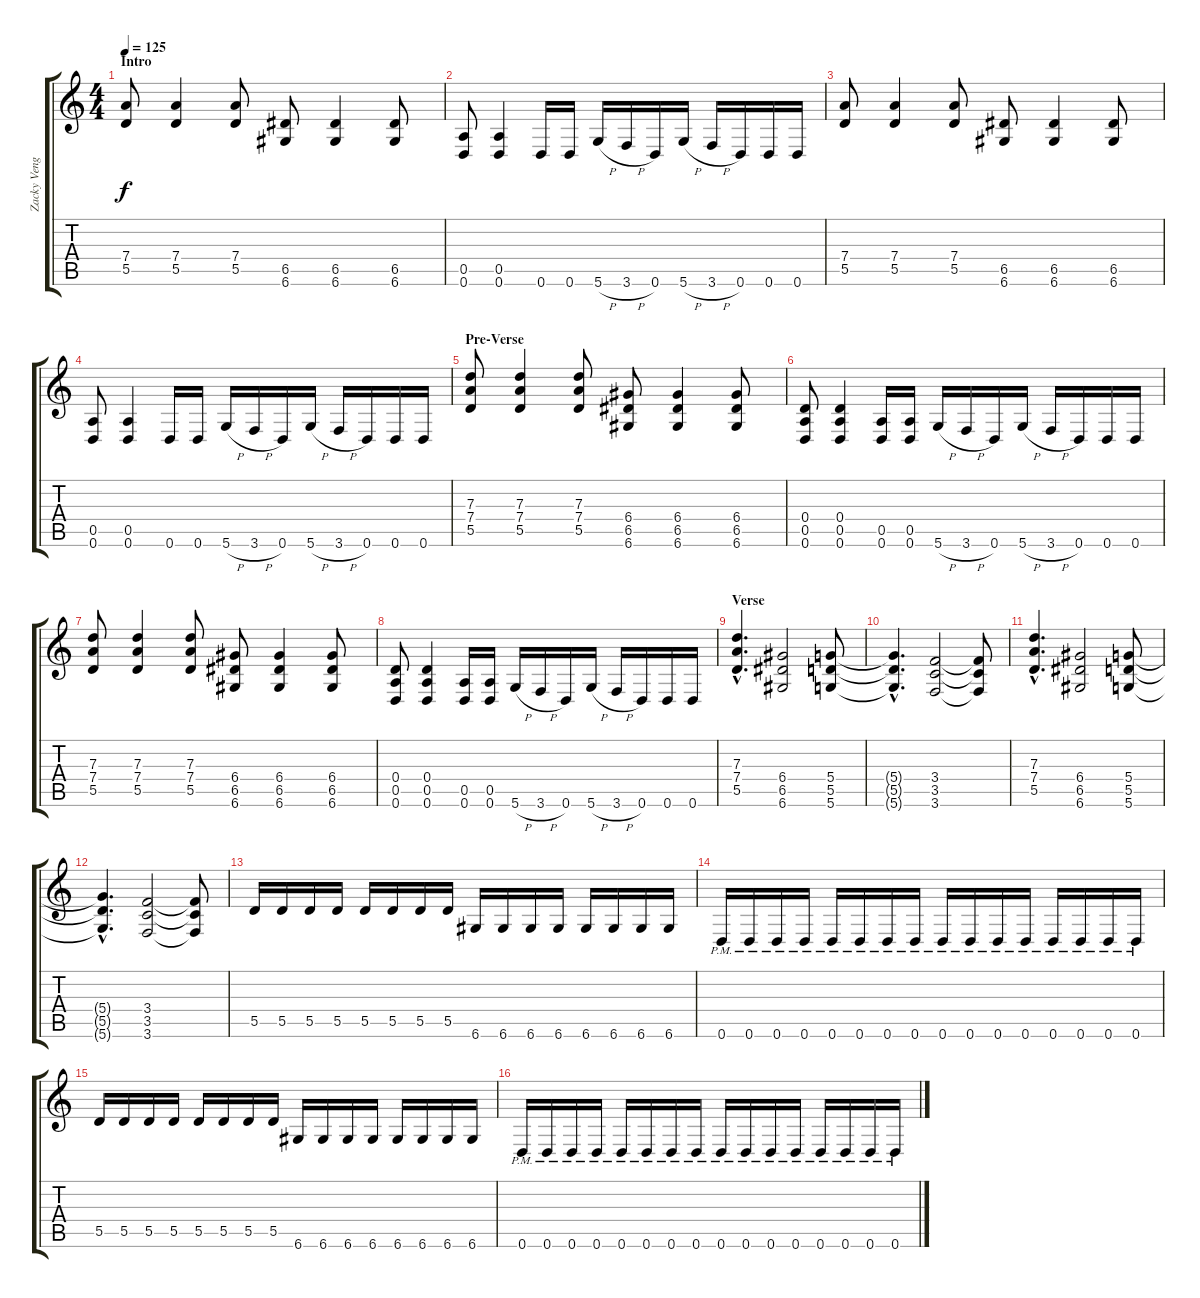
\track ("Zacky Vengeance" "Zacky Veng") {instrument overdrivenguitar}
\staff {score tabs}
\tuning (E4 B3 G3 D3 A2 D2) {hide}
\ts (4 4)
\section ("" "Intro")
\tempo 125
\clef g2
\ks c
(7.4 5.5).8{dy f instrument overdrivenguitar} (7.4 5.5).4 (7.4 5.5).8 (6.5 6.6).8 (6.5 6.6).4 (6.5 6.6).8 |
(0.5 0.6).8 (0.5 0.6).4 0.6.16 0.6.16 5.6{h}.16 3.6{h}.16 0.6.16 5.6{h}.16 3.6{h}.16 0.6.16 0.6.16 0.6.16 |
(7.4 5.5).8 (7.4 5.5).4 (7.4 5.5).8 (6.5 6.6).8 (6.5 6.6).4 (6.5 6.6).8 |
(0.5 0.6).8 (0.5 0.6).4 0.6.16 0.6.16 5.6{h}.16 3.6{h}.16 0.6.16 5.6{h}.16 3.6{h}.16 0.6.16 0.6.16 0.6.16 |
\section ("" "Pre-Verse")
(7.3 7.4 5.5).8{volume 16} (7.3 7.4 5.5).4 (7.3 7.4 5.5).8 (6.4 6.5 6.6).8 (6.4 6.5 6.6).4 (6.4 6.5 6.6).8 |
(0.4 0.5 0.6).8 (0.4 0.5 0.6).4 (0.5 0.6).16 (0.5 0.6).16 5.6{h}.16 3.6{h}.16 0.6.16 5.6{h}.16 3.6{h}.16 0.6.16 0.6.16 0.6.16 |
(7.3 7.4 5.5).8 (7.3 7.4 5.5).4 (7.3 7.4 5.5).8 (6.4 6.5 6.6).8 (6.4 6.5 6.6).4 (6.4 6.5 6.6).8 |
(0.4 0.5 0.6).8 (0.4 0.5 0.6).4 (0.5 0.6).16 (0.5 0.6).16 5.6{h}.16 3.6{h}.16 0.6.16 5.6{h}.16 3.6{h}.16 0.6.16 0.6.16 0.6.16 |
\section ("" "Verse")
(7.3{hac} 7.4{hac} 5.5{hac}).4{d} (6.4 6.5 6.6).2 (5.4 5.5 5.6).8 |
(5.4{hac t} 5.5{hac t} 5.6{hac t}).4{d} (3.4 3.5 3.6).2 (3.4{t} 3.5{t} 3.6{t}).8 |
(7.3{hac} 7.4{hac} 5.5{hac}).4{d} (6.4 6.5 6.6).2 (5.4 5.5 5.6).8 |
(5.4{hac t} 5.5{hac t} 5.6{hac t}).4{d} (3.4 3.5 3.6).2 (3.4{t} 3.5{t} 3.6{t}).8 |
5.5.16 5.5.16 5.5.16 5.5.16 5.5.16 5.5.16 5.5.16 5.5.16 6.6.16 6.6.16 6.6.16 6.6.16 6.6.16 6.6.16 6.6.16 6.6.16 |
0.6{pm}.16 0.6{pm}.16 0.6{pm}.16 0.6{pm}.16 0.6{pm}.16 0.6{pm}.16 0.6{pm}.16 0.6{pm}.16 0.6{pm}.16 0.6{pm}.16 0.6{pm}.16 0.6{pm}.16 0.6{pm}.16 0.6{pm}.16 0.6{pm}.16 0.6{pm}.16 |
5.5.16 5.5.16 5.5.16 5.5.16 5.5.16 5.5.16 5.5.16 5.5.16 6.6.16 6.6.16 6.6.16 6.6.16 6.6.16 6.6.16 6.6.16 6.6.16 |
0.6{pm}.16 0.6{pm}.16 0.6{pm}.16 0.6{pm}.16 0.6{pm}.16 0.6{pm}.16 0.6{pm}.16 0.6{pm}.16 0.6{pm}.16 0.6{pm}.16 0.6{pm}.16 0.6{pm}.16 0.6{pm}.16 0.6{pm}.16 0.6{pm}.16 0.6{pm}.16
